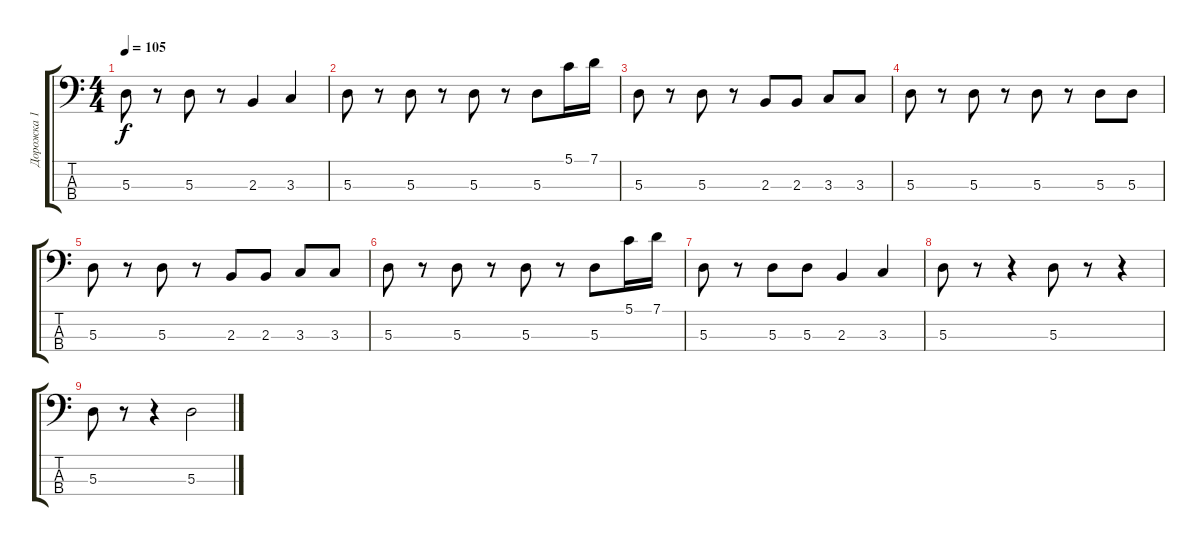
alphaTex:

\track ("Дорожка 1" "Дорожка 1") {instrument electricbasspick}
\staff {score tabs}
\tuning (G2 D2 A1 E1) {hide}
\ts (4 4)
\tempo 105
\clef f4
\ks c
5.3.8{dy f} r.8 5.3.8 r.8 2.3.4 3.3.4 |
5.3.8 r.8 5.3.8 r.8 5.3.8 r.8 5.3.8 5.1.16 7.1.16 |
5.3.8 r.8 5.3.8 r.8 2.3.8 2.3.8 3.3.8 3.3.8 |
5.3.8 r.8 5.3.8 r.8 5.3.8 r.8 5.3.8 5.3.8 |
5.3.8 r.8 5.3.8 r.8 2.3.8 2.3.8 3.3.8 3.3.8 |
5.3.8 r.8 5.3.8 r.8 5.3.8 r.8 5.3.8 5.1.16 7.1.16 |
5.3.8 r.8 5.3.8 5.3.8 2.3.4 3.3.4 |
5.3.8 r.8 r.4 5.3.8 r.8 r.4 |
5.3.8 r.8 r.4 5.3.2
